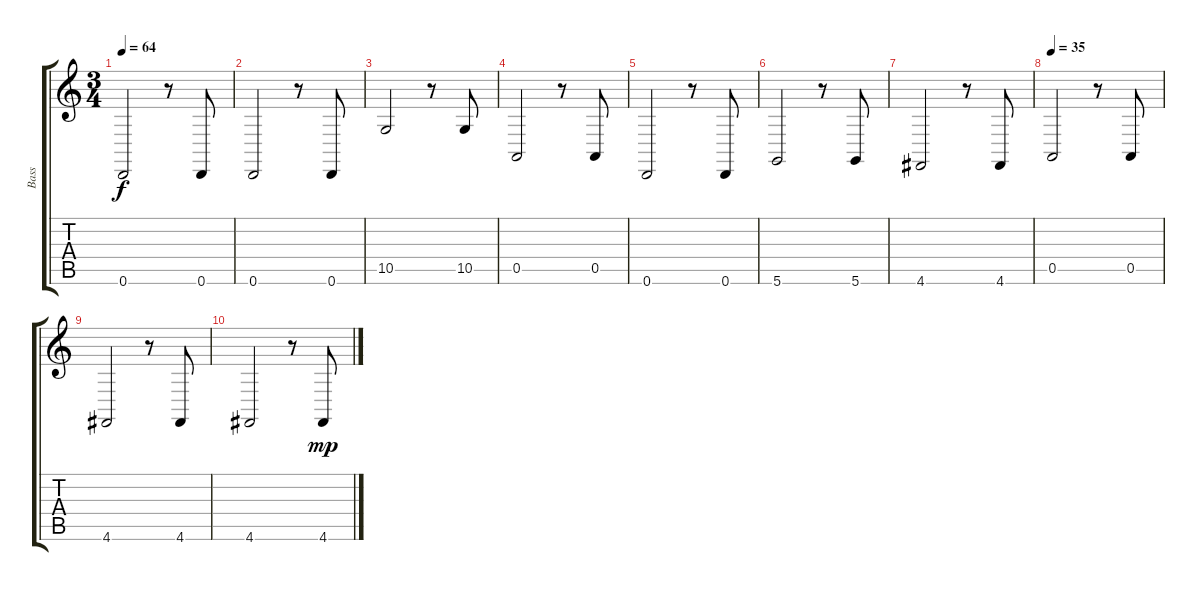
\track ("Bass" "Bass") {instrument synthstrings2}
\staff {score tabs}
\tuning (E4 B3 G3 D3 A2 D2) {hide}
\ts (3 4)
\tempo 64
\clef g2
\ks c
0.6.2{dy f} r.8 0.6.8 |
0.6.2 r.8 0.6.8 |
10.5.2 r.8 10.5.8 |
0.5.2 r.8 0.5.8 |
0.6.2 r.8 0.6.8 |
5.6.2 r.8 5.6.8 |
4.6.2 r.8 4.6.8 |
\tempo 35
0.5.2 r.8 0.5.8 |
4.6.2 r.8 4.6.8 |
4.6.2 r.8 4.6.8{dy mp}
